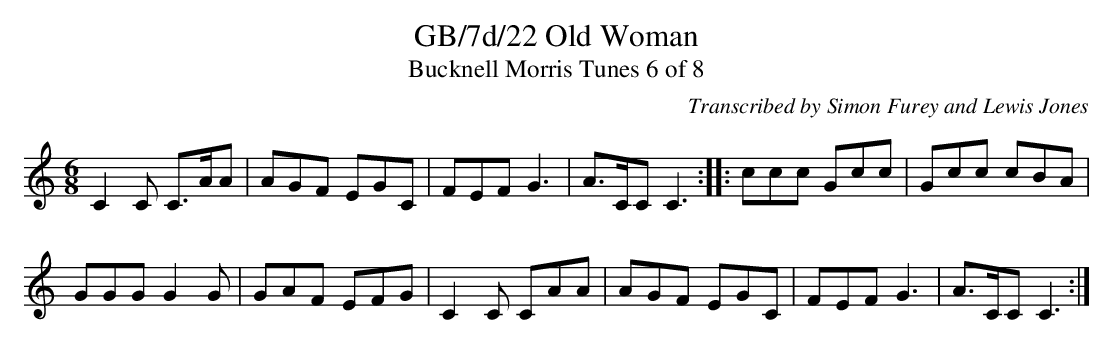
X:1
T:GB/7d/22 Old Woman
T:Bucknell Morris Tunes 6 of 8
C:Transcribed by Simon Furey and Lewis Jones
L:1/8
M:6/8
K:C
C2 C C>AA | AGF EGC | FEF G3 | A>CC C3 :: ccc Gcc | Gcc cBA |$ GGG G2 G | GAF EFG | C2 C CAA |
AGF EGC | FEF G3 | A>CC C3 :|
